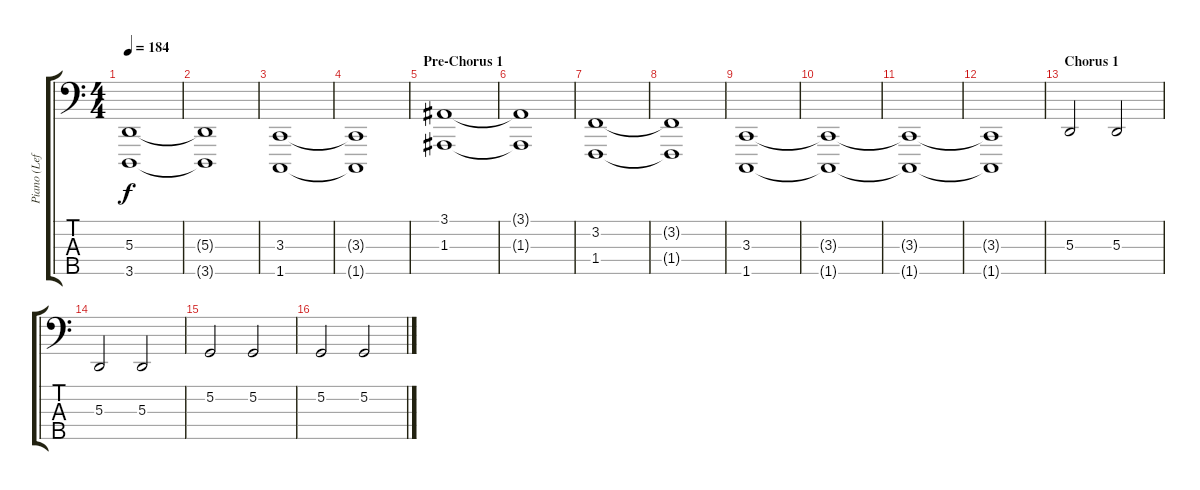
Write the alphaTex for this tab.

\track ("Piano (Left Hand)" "Piano (Lef") {instrument acousticgrandpiano}
\staff {score tabs}
\tuning (G2 D2 A1 E1 B0) {hide}
\ts (4 4)
\tempo 184
\clef f4
\ks c
(5.3 3.5).1{dy f} |
(5.3{t} 3.5{t}).1 |
(3.3 1.5).1 |
(3.3{t} 1.5{t}).1 |
\section ("" "Pre-Chorus 1")
(3.1 1.3).1 |
(3.1{t} 1.3{t}).1 |
(3.2 1.4).1 |
(3.2{t} 1.4{t}).1 |
(3.3 1.5).1 |
(3.3{t} 1.5{t}).1 |
(3.3{t} 1.5{t}).1 |
(3.3{t} 1.5{t}).1 |
\section ("" "Chorus 1")
5.3.2 5.3.2 |
5.3.2 5.3.2 |
5.2.2 5.2.2 |
5.2.2 5.2.2
